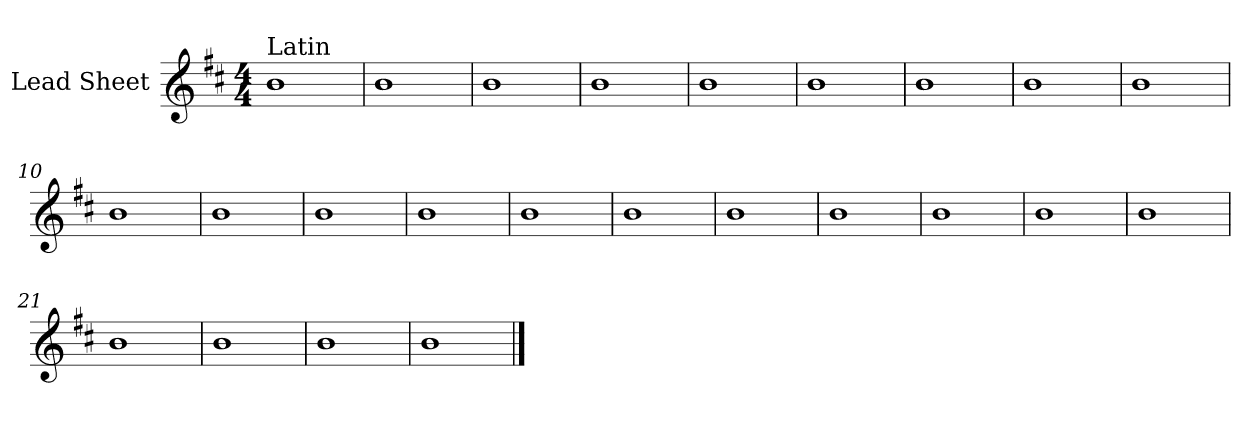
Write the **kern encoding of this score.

**kern
*part1
*staff1
*I"Lead Sheet
*clefG2
*k[f#c#]
*b:
*M4/4
=1
!LO:TX:a:t=Latin
1b
=2
1b
=3
1b
=4
1b
!!LO:LB:g=z
=5
1b
=6
1b
=7
1b
=8
1b
!!LO:LB:g=z
=9
1b
=10
1b
=11
1b
=12
1b
!!LO:LB:g=z
=13
1b
=14
1b
=15
1b
=16
1b
!!LO:LB:g=z
=17
1b
=18
1b
=19
1b
=20
1b
!!LO:LB:g=z
=21
1b
=22
1b
=23
1b
=24
1b
==
*-
